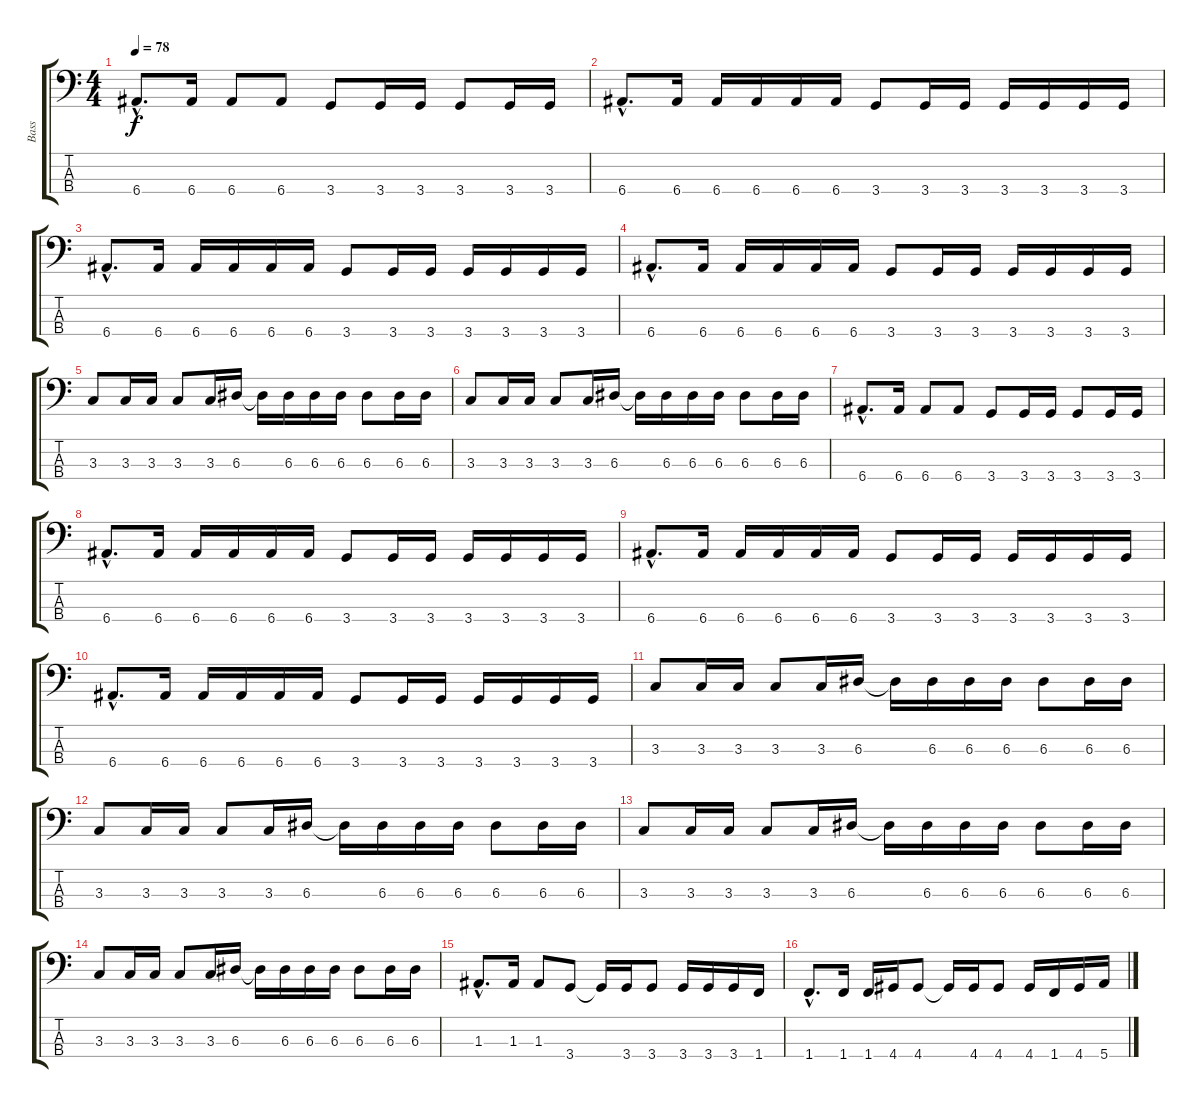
\track ("Bass" "Bass") {instrument electricbasspick}
\staff {score tabs}
\tuning (G2 D2 A1 E1) {hide}
\ts (4 4)
\tempo 78
\clef f4
\ks c
6.4{hac}.8{d dy f} 6.4.16 6.4.8 6.4.8 3.4.8 3.4.16 3.4.16 3.4.8 3.4.16 3.4.16 |
6.4{hac}.8{d} 6.4.16 6.4.16 6.4.16 6.4.16 6.4.16 3.4.8 3.4.16 3.4.16 3.4.16 3.4.16 3.4.16 3.4.16 |
6.4{hac}.8{d} 6.4.16 6.4.16 6.4.16 6.4.16 6.4.16 3.4.8 3.4.16 3.4.16 3.4.16 3.4.16 3.4.16 3.4.16 |
6.4{hac}.8{d} 6.4.16 6.4.16 6.4.16 6.4.16 6.4.16 3.4.8 3.4.16 3.4.16 3.4.16 3.4.16 3.4.16 3.4.16 |
3.3.8 3.3.16 3.3.16 3.3.8 3.3.16 6.3.16 6.3{t}.16 6.3.16 6.3.16 6.3.16 6.3.8 6.3.16 6.3.16 |
3.3.8 3.3.16 3.3.16 3.3.8 3.3.16 6.3.16 6.3{t}.16 6.3.16 6.3.16 6.3.16 6.3.8 6.3.16 6.3.16 |
6.4{hac}.8{d} 6.4.16 6.4.8 6.4.8 3.4.8 3.4.16 3.4.16 3.4.8 3.4.16 3.4.16 |
6.4{hac}.8{d} 6.4.16 6.4.16 6.4.16 6.4.16 6.4.16 3.4.8 3.4.16 3.4.16 3.4.16 3.4.16 3.4.16 3.4.16 |
6.4{hac}.8{d} 6.4.16 6.4.16 6.4.16 6.4.16 6.4.16 3.4.8 3.4.16 3.4.16 3.4.16 3.4.16 3.4.16 3.4.16 |
6.4{hac}.8{d} 6.4.16 6.4.16 6.4.16 6.4.16 6.4.16 3.4.8 3.4.16 3.4.16 3.4.16 3.4.16 3.4.16 3.4.16 |
3.3.8 3.3.16 3.3.16 3.3.8 3.3.16 6.3.16 6.3{t}.16 6.3.16 6.3.16 6.3.16 6.3.8 6.3.16 6.3.16 |
3.3.8 3.3.16 3.3.16 3.3.8 3.3.16 6.3.16 6.3{t}.16 6.3.16 6.3.16 6.3.16 6.3.8 6.3.16 6.3.16 |
3.3.8 3.3.16 3.3.16 3.3.8 3.3.16 6.3.16 6.3{t}.16 6.3.16 6.3.16 6.3.16 6.3.8 6.3.16 6.3.16 |
3.3.8 3.3.16 3.3.16 3.3.8 3.3.16 6.3.16 6.3{t}.16 6.3.16 6.3.16 6.3.16 6.3.8 6.3.16 6.3.16 |
1.3{hac}.8{d} 1.3.16 1.3.8 3.4.8 3.4{t}.16 3.4.16 3.4.8 3.4.16 3.4.16 3.4.16 1.4.16 |
1.4{hac}.8{d} 1.4.16 1.4.16 4.4.16 4.4.8 4.4{t}.16 4.4.16 4.4.8 4.4.16 1.4.16 4.4.16 5.4.16
